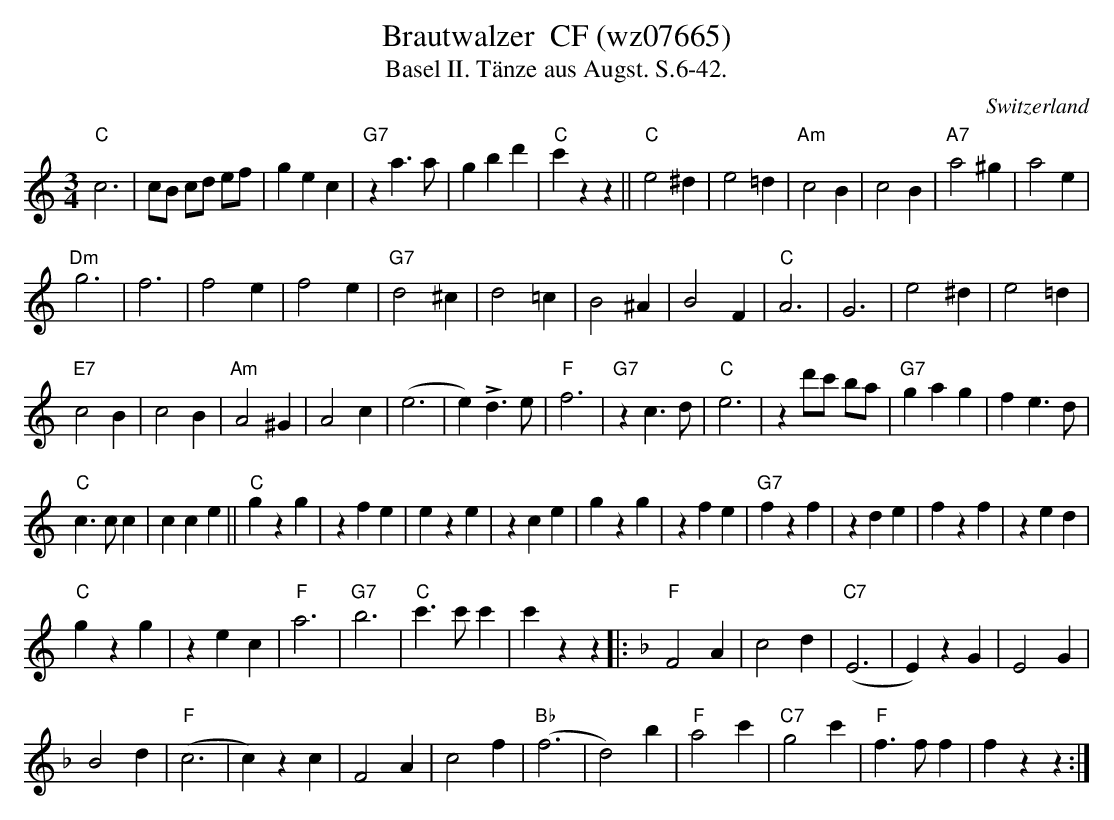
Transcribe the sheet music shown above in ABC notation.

X:1
T:Brautwalzer  CF (wz07665)
T: Basel II. Tänze aus Augst. S.6-42.
M:3/4
L:1/4
O:Switzerland
K:C major
"C"c3 | c/B/ c/d/ e/f/ | gec | "G7"za>a | gbd' | "C"c'zz || "C"e2^d | e2=d | "Am"c2B | c2B | "A7"a2^g  | a2e |
"Dm"g3 | f3 | f2e | f2e | "G7"d2^c | d2=c | B2^A | B2F | "C"A3 | G3 | e2^d | e2=d |
"E7"c2B | c2B | "Am"A2^G | A2c | (e3 | e)!>!d>e | "F"f3 | "G7"zc>d | "C"e3 | zd'/c'/ b/a/ | "G7"gag | fe>d |
"C"c>cc | cce || "C"gzg  | zfe | eze | zce | gzg | zfe | "G7"fzf | zde | fzf | zed |
"C"gzg | zec | "F"a3 | "G7"b3 | "C"c'>c'c' | c'zz |: [K:F] "F"F2A | c2d | ("C7"E3 | E)zG | E2G |
B2d | ("F"c3 | c)zc | F2A | c2f | ("Bb"f3 | d2)b | "F"a2c' | "C7"g2c' | "F"f>ff | fzz :|
